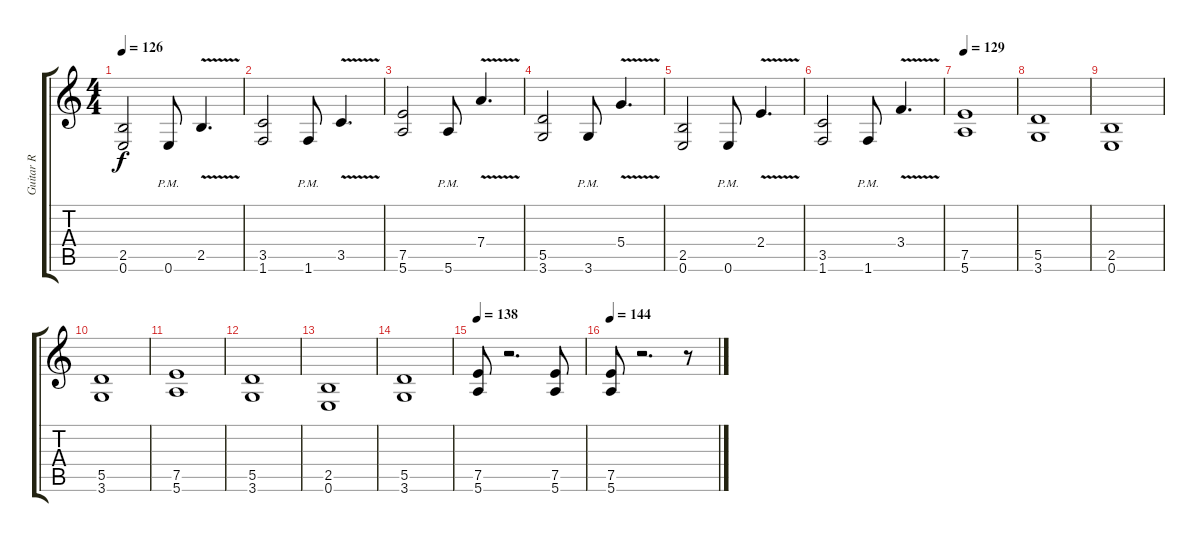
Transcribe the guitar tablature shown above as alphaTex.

\track ("Guitar R" "Guitar R") {instrument distortionguitar}
\staff {score tabs}
\tuning (E4 B3 G3 D3 A2 E2) {hide}
\ts (4 4)
\tempo 126
\clef g2
\ks c
(2.5 0.6).2{dy f} 0.6{pm}.8 2.5{v}.4{d} |
(3.5 1.6).2 1.6{pm}.8 3.5{v}.4{d} |
(7.5 5.6).2 5.6{pm}.8 7.4{v}.4{d} |
(5.5 3.6).2 3.6{pm}.8 5.4{v}.4{d} |
(2.5 0.6).2 0.6{pm}.8 2.4{v}.4{d} |
(3.5 1.6).2 1.6{pm}.8 3.4{v}.4{d} |
\tempo 129
(7.5 5.6).1 |
(5.5 3.6).1 |
(2.5 0.6).1 |
(5.5 3.6).1 |
(7.5 5.6).1 |
(5.5 3.6).1 |
(2.5 0.6).1 |
(5.5 3.6).1 |
\tempo 138
(7.5 5.6).8 r.2{d} (7.5 5.6).8 |
\tempo 144
(7.5 5.6).8 r.2{d} r.8
